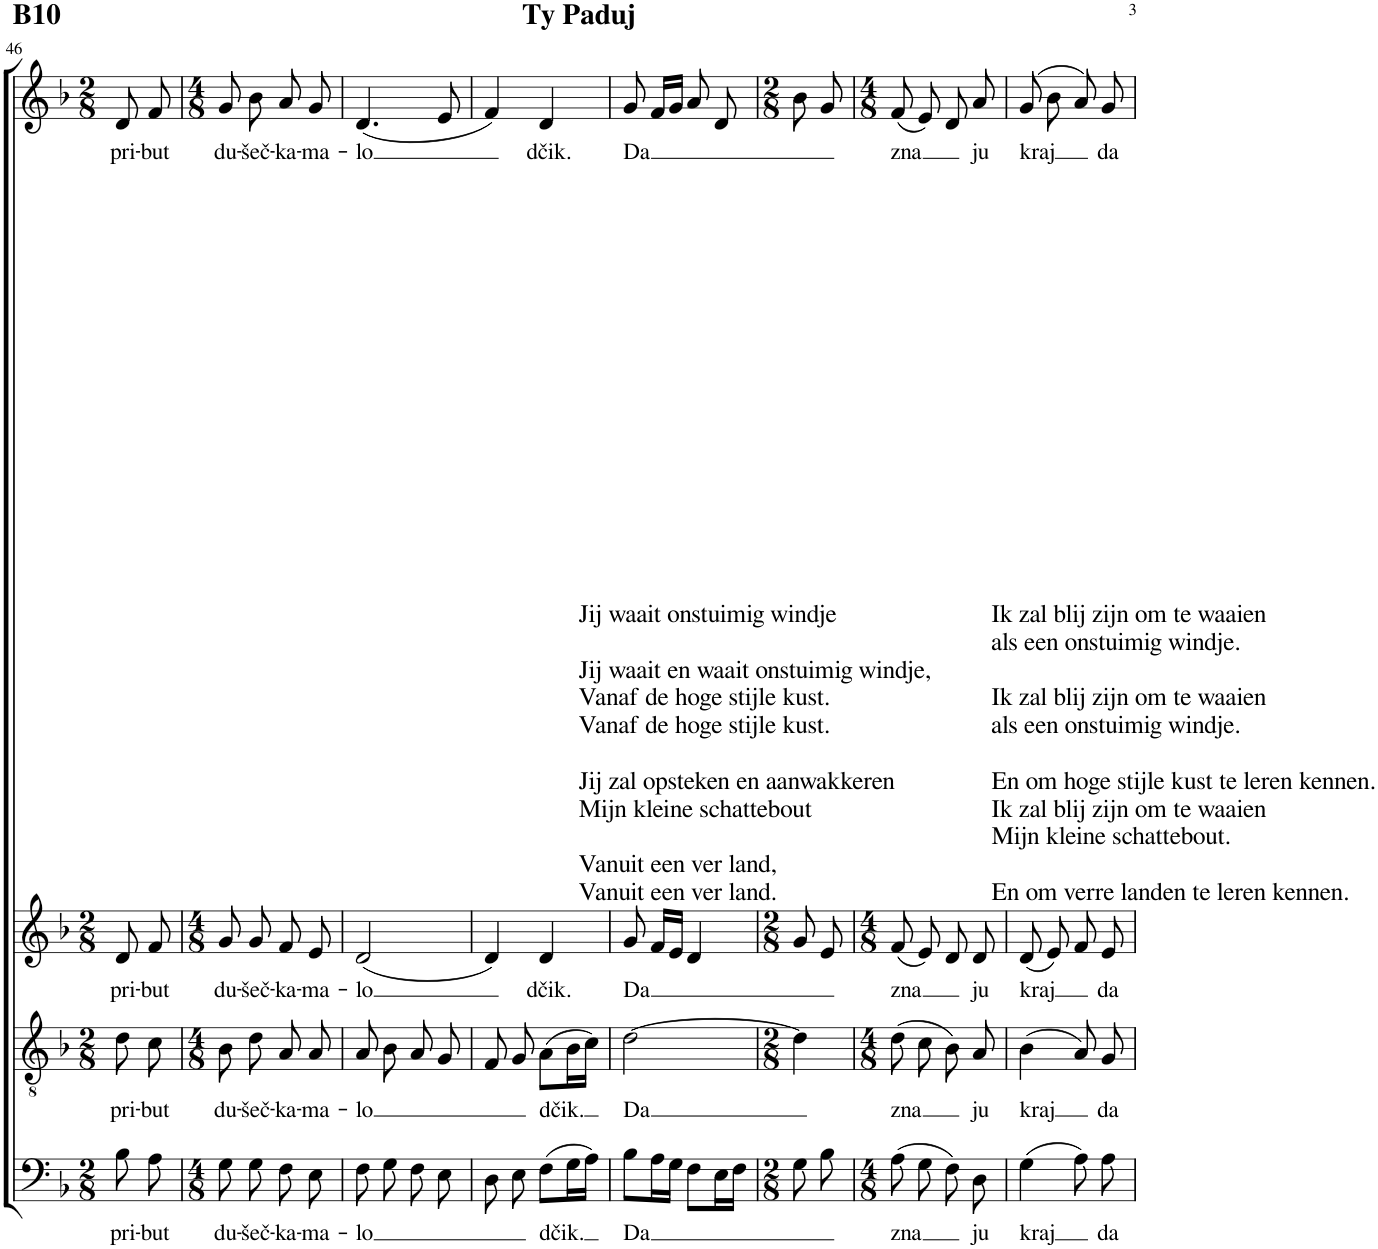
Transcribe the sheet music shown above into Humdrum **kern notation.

**kern	**text	**kern	**text	**kern	**text	**kern	**text
*part4	*part4	*part3	*part3	*part2	*part2	*part1	*part1
*staff4	*staff4	*staff3	*staff3	*staff2	*staff2	*staff1	*staff1
*I"Bass	*	*I"Tenor	*	*I"Alto	*	*I"Soprano	*
!!LO:PB:g=z
*clefF4	*	*clefGv2	*	*clefG2	*	*clefG2	*
*k[b-]	*	*k[b-]	*	*k[b-]	*	*k[b-]	*
*M2/8	*	*M2/8	*	*M2/8	*	*M2/8	*
=46	=46	=46	=46	=46	=46	=46	=46
!	!LO:LY:b	!	!LO:LY:b	!	!LO:LY:b	!	!LO:LY:b
8B-\	pri-	8d\	pri-	8d/	pri-	8d/	pri-
!	!LO:LY:b	!	!LO:LY:b	!	!LO:LY:b	!	!LO:LY:b
8A\	-but	8c\	-but	8f/	-but	8f/	-but
=47	=47	=47	=47	=47	=47	=47	=47
*M4/8	*	*M4/8	*	*M4/8	*	*M4/8	*
!	!LO:LY:b	!	!LO:LY:b	!	!LO:LY:b	!	!LO:LY:b
8G\	du-	8B-\	du-	8g/	du-	8g/	du-
!	!LO:LY:b	!	!LO:LY:b	!	!LO:LY:b	!	!LO:LY:b
8G\	-šeč-	8d\	-šeč-	8g/	-šeč-	8b-\	-šeč-
!	!LO:LY:b	!	!LO:LY:b	!	!LO:LY:b	!	!LO:LY:b
8F\	-ka-	8A/	-ka-	8f/	-ka-	8a/	-ka-
!	!LO:LY:b	!	!LO:LY:b	!	!LO:LY:b	!	!LO:LY:b
8E\	-ma-	8A/	-ma-	8e/	-ma-	8g/	-ma-
=48	=48	=48	=48	=48	=48	=48	=48
!	!LO:LY:b	!	!LO:LY:b	!	!LO:LY:b	!	!LO:LY:b
8F\	-lo	8A/	-lo	(2d/	-lo	(4.d/	-lo
8G\	.	8B-\	.	.	.	.	.
8F\	.	8A/	.	.	.	.	.
8E\	.	8G/	.	.	.	8e/	.
=49	=49	=49	=49	=49	=49	=49	=49
8D\	.	8F/	.	4d/)	.	4f/)	.
8E\	.	8G/	.	.	.	.	.
!	!LO:LY:b	!	!LO:LY:b	!	!LO:LY:b	!	!LO:LY:b
(8F\L	dčik.	(8A\L	dčik.	4d/	dčik.	4d/	dčik.
16G\L	.	16B-\L	.	.	.	.	.
16A\JJ)	.	16c\JJ)	.	.	.	.	.
=50	=50	=50	=50	=50	=50	=50	=50
!	!LO:LY:b	!	!LO:LY:b	!	!LO:LY:b	!	!LO:LY:b
8B-\L	Da	[2d\	Da	8g/	Da	8g/	Da
16A\L	.	.	.	16f/LL	.	16f/LL	.
16G\JJ	.	.	.	16e/JJ	.	16g/JJ	.
8F\L	.	.	.	4d/	.	8a/	.
16E\L	.	.	.	.	.	8d/	.
16F\JJ	.	.	.	.	.	.	.
=51	=51	=51	=51	=51	=51	=51	=51
*M2/8	*	*M2/8	*	*M2/8	*	*M2/8	*
8G\	.	4d\]	.	8g/	.	8b-\	.
8B-\	.	.	.	8e/	.	8g/	.
=52	=52	=52	=52	=52	=52	=52	=52
*M4/8	*	*M4/8	*	*M4/8	*	*M4/8	*
!	!	!	!	!	!	!LO:TX:b:t=Jij waait onstuimig windje	!
!	!	!	!	!	!	!LO:TX:b:t=Jij waait en waait onstuimig windje,	!
!	!	!	!	!	!	!LO:TX:b:t=Vanaf de hoge stijle kust.	!
!	!	!	!	!	!	!LO:TX:b:t=Vanaf de hoge stijle kust.	!
!	!	!	!	!	!	!LO:TX:b:t=Jij zal opsteken en aanwakkeren	!
!	!	!	!	!	!	!LO:TX:b:t=Mijn kleine schattebout	!
!	!	!	!	!	!	!LO:TX:b:t=Vanuit een ver land,	!
!	!	!	!	!	!	!LO:TX:b:t=Vanuit een ver land.	!
!	!LO:LY:b	!	!LO:LY:b	!	!LO:LY:b	!	!LO:LY:b
(8A\	zna	(8d\	zna	(8f/	zna	(8f/	zna
8G\	.	8c\	.	8e/)	.	8e/)	.
8F\)	.	8B-\)	.	8d/	.	8d/	.
!	!LO:LY:b	!	!LO:LY:b	!	!LO:LY:b	!	!LO:LY:b
8D\	ju	8A/	ju	8d/	ju	8a/	ju
=53	=53	=53	=53	=53	=53	=53	=53
!	!	!	!	!	!	!LO:TX:b:t=Ik zal blij zijn om te waaien	!
!	!	!	!	!	!	!LO:TX:b:t=als een onstuimig windje.	!
!	!	!	!	!	!	!LO:TX:b:t=Ik zal blij zijn om te waaien	!
!	!	!	!	!	!	!LO:TX:b:t=als een onstuimig windje.	!
!	!	!	!	!	!	!LO:TX:b:t=En om hoge stijle kust te leren kennen.	!
!	!	!	!	!	!	!LO:TX:b:t=Ik zal blij zijn om te waaien	!
!	!	!	!	!	!	!LO:TX:b:t=Mijn kleine schattebout.	!
!	!	!	!	!	!	!LO:TX:b:t=En om verre landen te leren kennen.	!
!	!LO:LY:b	!	!LO:LY:b	!	!LO:LY:b	!	!LO:LY:b
(4G\	kraj	(4B-\	kraj	(8d/	kraj	(8g/	kraj
.	.	.	.	8e/)	.	8b-\	.
8A\)	.	8A/)	.	8f/	.	8a/)	.
!	!LO:LY:b	!	!LO:LY:b	!	!LO:LY:b	!	!LO:LY:b
8A\	da	8G/	da	8e/	da	8g/	da
=	=	=	=	=	=	=	=
*-	*-	*-	*-	*-	*-	*-	*-
